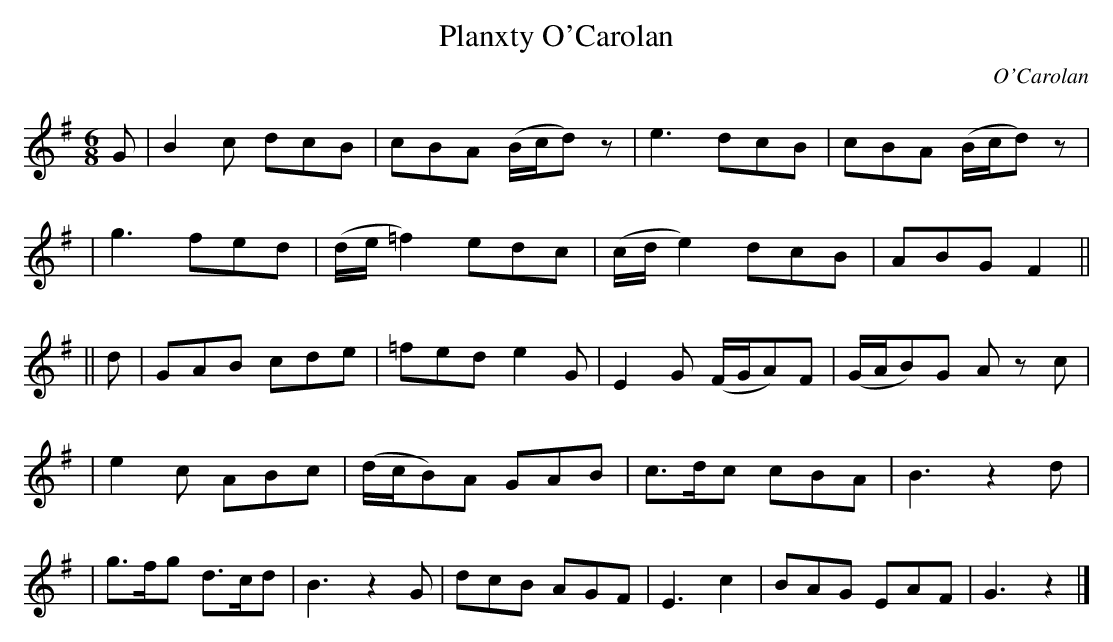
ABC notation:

X:1
T: Planxty O'Carolan
C:O'Carolan
M:6/8
L:1/8
K:G
G \
| B2c dcB | cBA (B/c/d)z | e3 dcB | cBA (B/c/d)z |
| g3 fed | (d/e/=f2) edc | (c/d/e2) dcB | ABG F2 ||
|| d \
| GAB cde | =fed e2G | E2G (F/G/A)F | (G/A/B)G Az c |
| e2c ABc | (d/c/B)A GAB | c>dc cBA | B3 z2d |
| g>fg d>cd |B3 z2G | dcB AGF | E3 c2 | BAG EAF | G3 z2 |]
